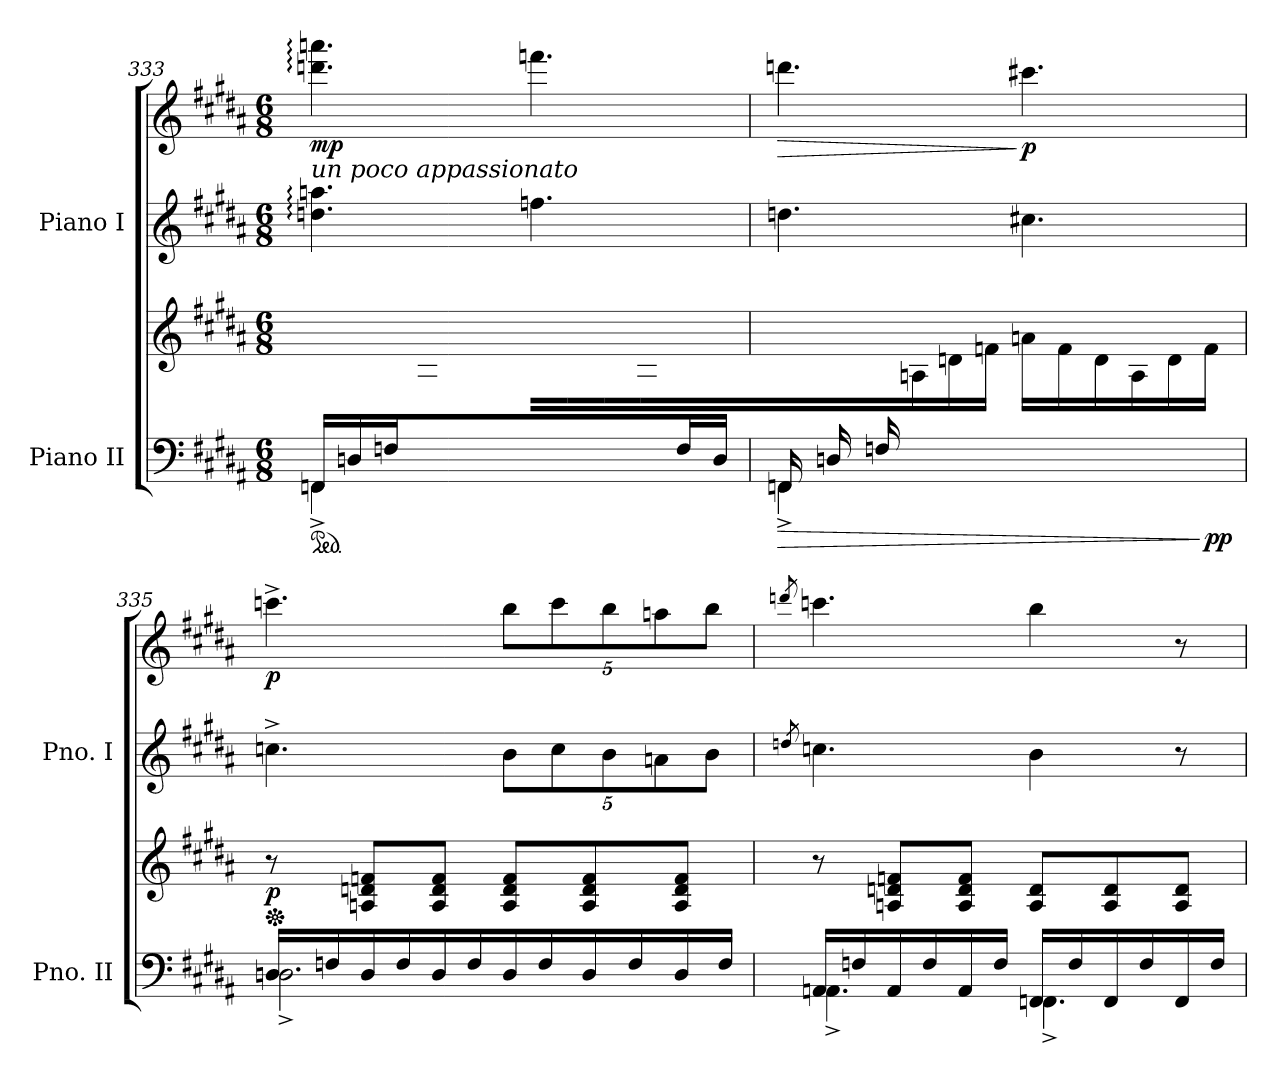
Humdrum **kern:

**kern	**kern	**dynam	**kern	**kern	**dynam
*part2	*part2	*part2	*part1	*part1	*part1
*staff4	*staff3	*staff3/4	*staff2	*staff1	*staff1/2
*I"Piano II	*	*	*I"Piano I	*	*
*I'Pno. II	*	*	*I'Pno. I	*	*
*clefF4	*clefG2	*	*clefG2	*clefG2	*
*k[f#c#g#d#a#]	*k[f#c#g#d#a#]	*	*k[f#c#g#d#a#]	*k[f#c#g#d#a#]	*
*M6/8	*M6/8	*	*M6/8	*M6/8	*
*ped	*	*	*	*	*
=333	=333	=333	=333	=333	=333
*^	*^	*	*	*	*
!	!	!	!	!	!	!LO:TX:b:i:t=un poco appassionato	!
!	!	!	!	!	!	!	!LO:DY:b
16FFn/LL	4FF^\	2.rddyy	8.ryy	.	4.ddn\: 4.aan\:	4.dddn\: 4.aaan\:	mp
16Dn/	.	.	.	.	.	.	.
16Fn/	.	.	.	.	.	.	.
4..ryy	.	.	16An\	.	.	.	.
.	2ryy	.	16dn\	.	.	.	.
.	.	.	16fn\JJ	.	.	.	.
.	.	.	16an\LL	.	4.ffn\	4.fffn\	.
.	.	.	16f\	.	.	.	.
.	.	.	16d\	.	.	.	.
.	.	.	16A\	.	.	.	.
16F/	.	.	8ryy	.	.	.	.
16D/JJ	.	.	.	.	.	.	.
=334	=334	=334	=334	=334	=334	=334	=334
!	!	!	!	!LO:HP:b=2	!	!	!LO:HP:b
16FFn/LL	4FF^\	2.rddyy	8.ryy	>	4.ddn\	4.dddn\	>
16Dn/	.	.	.	.	.	.	.
16Fn/	.	.	.	.	.	.	.
2ryy	.	.	16An\	.	.	.	.
.	2ryy	.	16dn\	.	.	.	.
.	.	.	16fn\JJ	.	.	.	.
!	!	!	!	!	!	!	!LO:DY:n=1:b
.	.	.	16an\LL	.	4.cc#X\	4.ccc#X\	] p
.	.	.	16f\	.	.	.	.
.	.	.	16d\	.	.	.	.
.	.	.	16A\	.	.	.	.
.	.	.	16d\	.	.	.	.
!	!	!	!	!LO:DY:n=1:b=2	!	!	!
16ryy	.	.	16f\JJ	] pp	.	.	.
*	*	*v	*v	*	*	*	*
!!LO:LB:g=z
=335	=335	=335	=335	=335	=335	=335
*	*	*Xped	*	*	*	*
*	*	*	*	*	*MM150	*
*	*	*^	*	*	*	*
!	!	!	!	!LO:DY:b	!	!	!LO:DY:b
*	*	*v	*v	*	*	*	*
16Dn/LL	2.D^\	8r	p	4.ccn^\	4.cccn^\	p
16Fn/	.	.	.	.	.	.
16D/	.	8An/ 8dn/ 8fn/L	.	.	.	.
16F/	.	.	.	.	.	.
16D/	.	8A/ 8d/ 8f/J	.	.	.	.
16F/	.	.	.	.	.	.
*	*	*	*	*Xbrackettup	*Xbrackettup	*
16D/	.	8A/ 8d/ 8f/L	.	40%3b\L	40%3bb\L	.
16F/	.	.	.	.	.	.
.	.	.	.	40%3cc\	40%3ccc\	.
16D/	.	8A/ 8d/ 8f/	.	.	.	.
.	.	.	.	40%3b\	40%3bb\	.
16F/	.	.	.	.	.	.
.	.	.	.	40%3an\	40%3aan\	.
16D/	.	8A/ 8d/ 8f/J	.	.	.	.
.	.	.	.	40%3b\J	40%3bb\J	.
16F/JJ	.	.	.	.	.	.
=336	=336	=336	=336	=336	=336	=336
.	.	.	.	8qddn/	8qdddn/	.
16AAn/LL	4.AA^\	8r	.	4.ccn\	4.cccn\	.
16Fn/	.	.	.	.	.	.
16AA/	.	8An/ 8dn/ 8fn/L	.	.	.	.
16F/	.	.	.	.	.	.
16AA/	.	8A/ 8d/ 8f/J	.	.	.	.
16F/JJ	.	.	.	.	.	.
16FFn/LL	4.FF^\	8A/ 8d/L	.	4b\	4bb\	.
16F/	.	.	.	.	.	.
16FF/	.	8A/ 8d/	.	.	.	.
16F/	.	.	.	.	.	.
16FF/	.	8A/ 8d/J	.	8r	8r	.
16F/JJ	.	.	.	.	.	.
*v	*v	*	*	*	*	*
=	=	=	=	=	=
*-	*-	*-	*-	*-	*-
